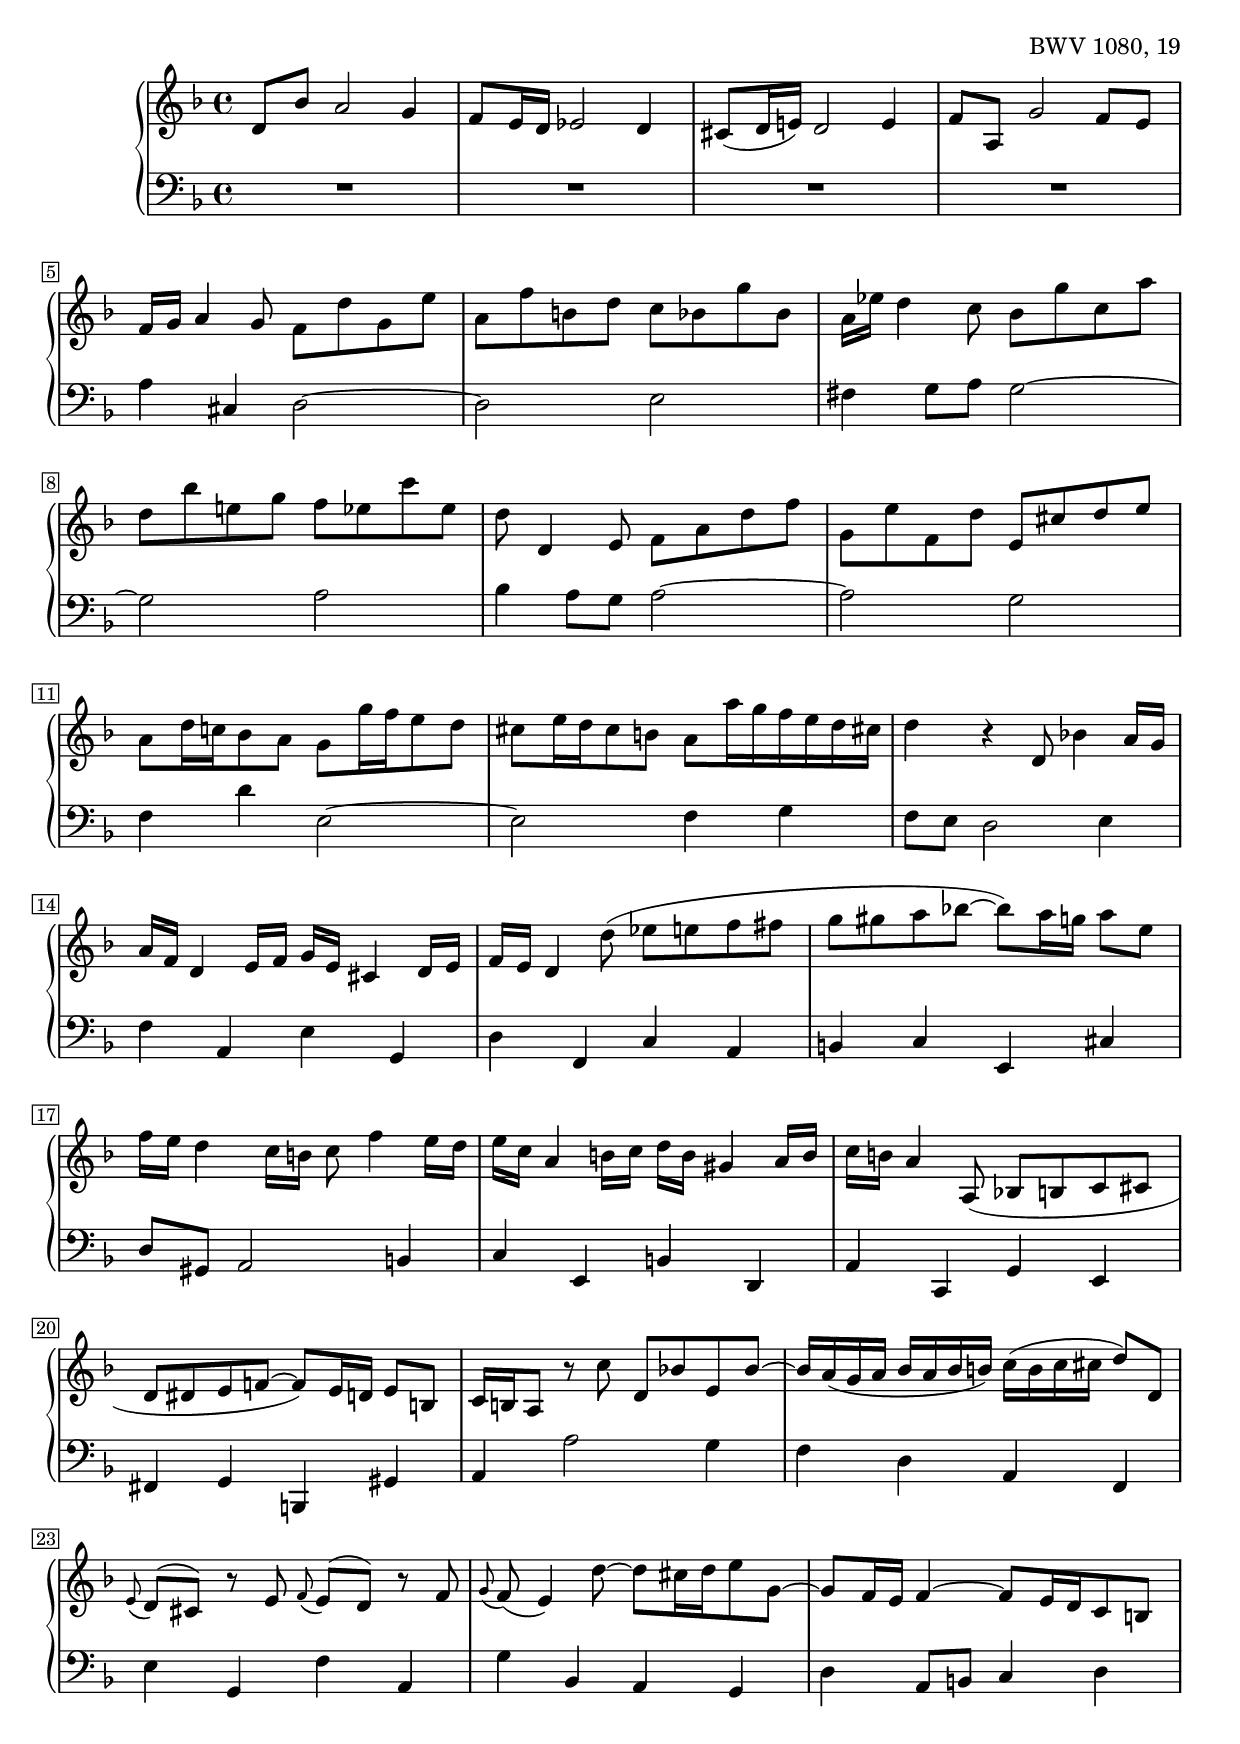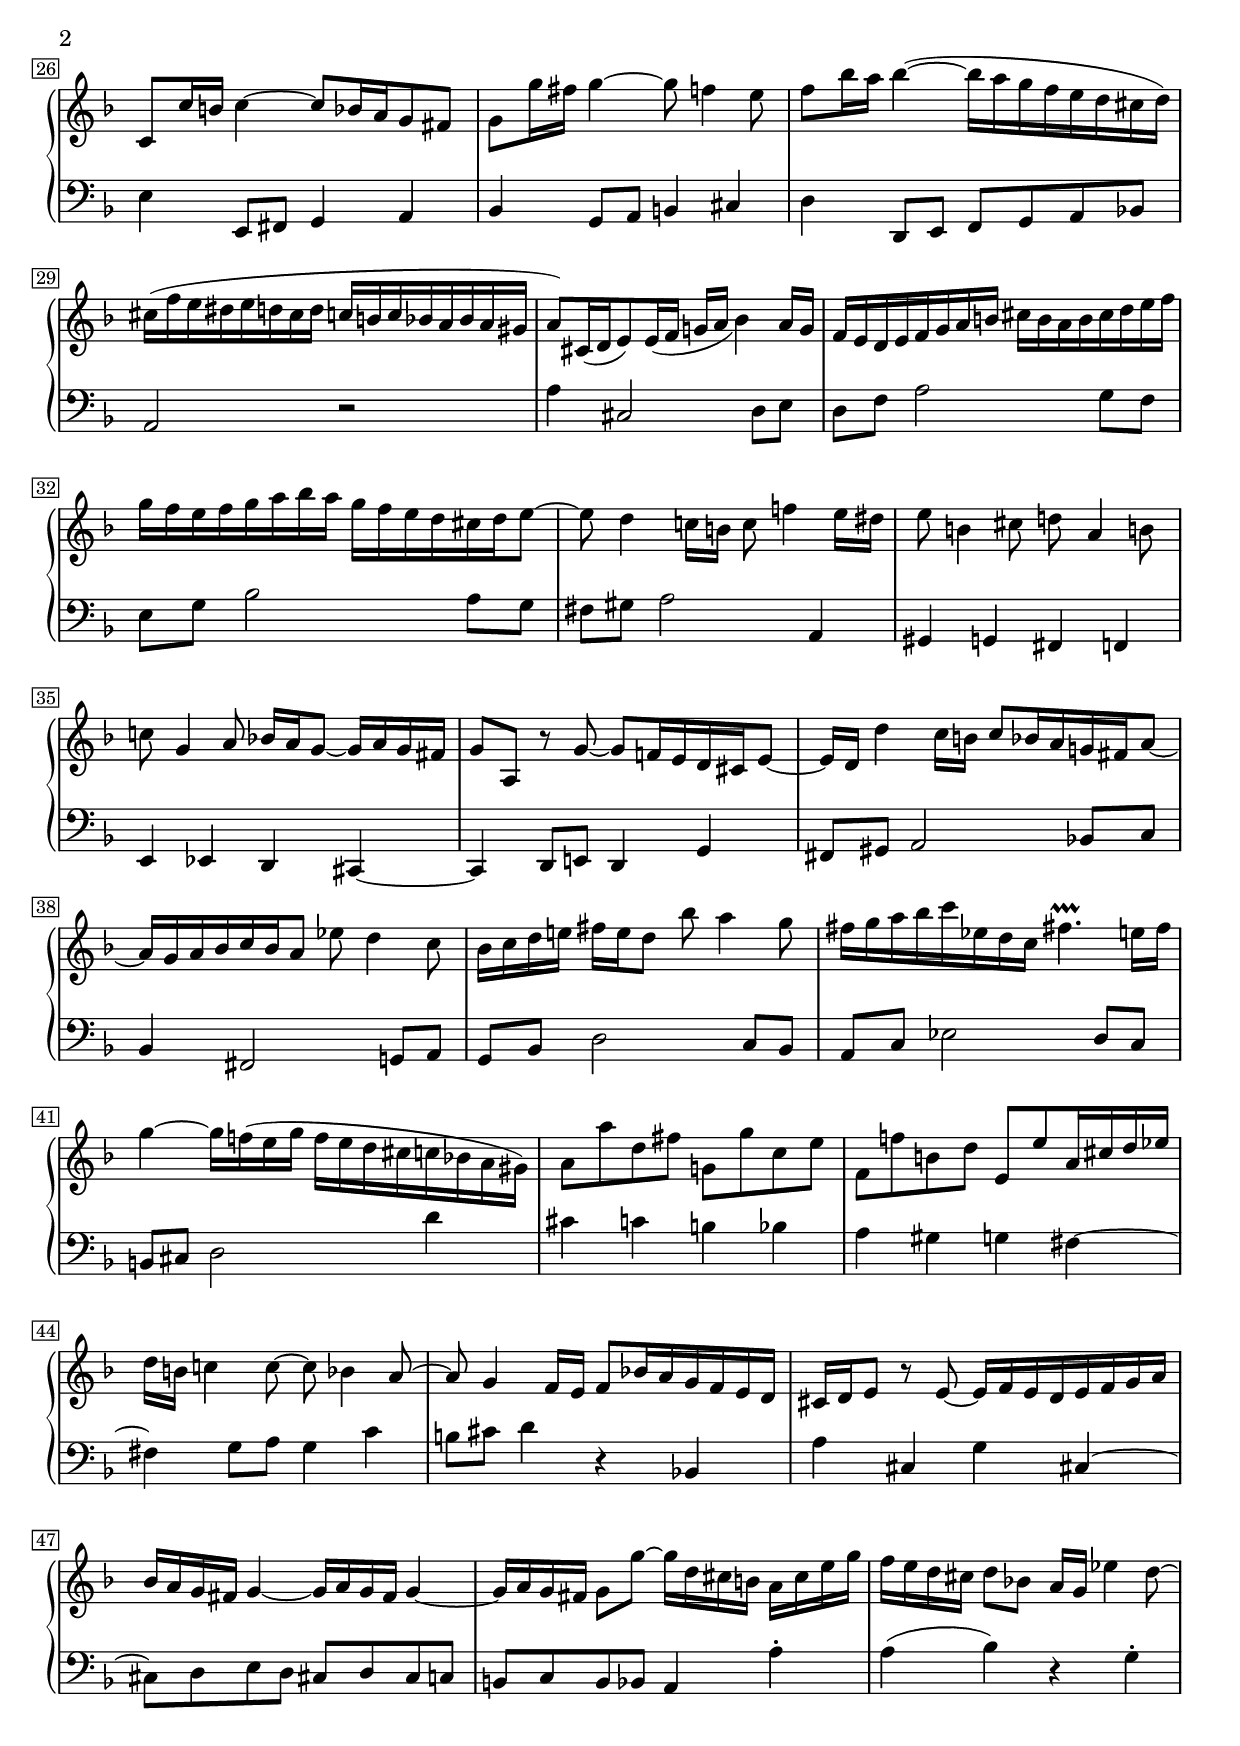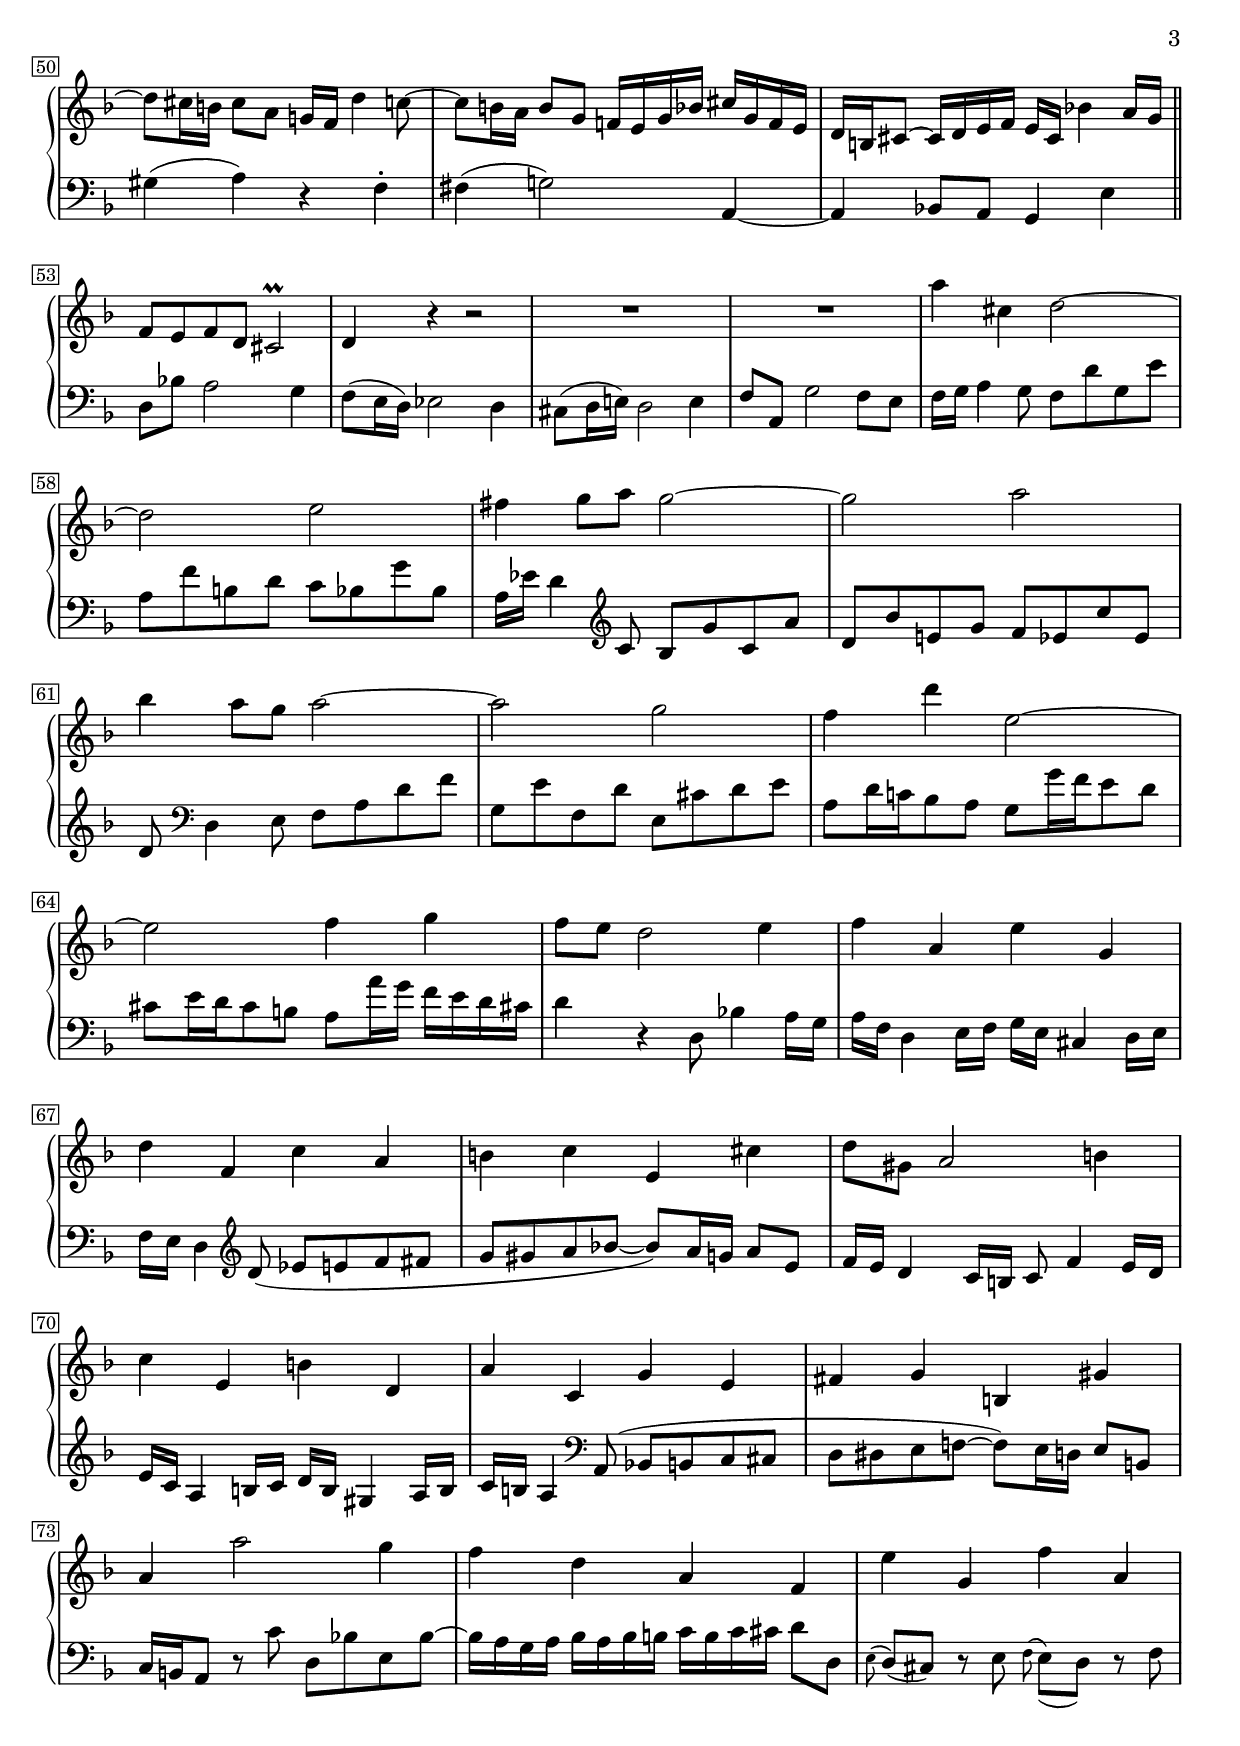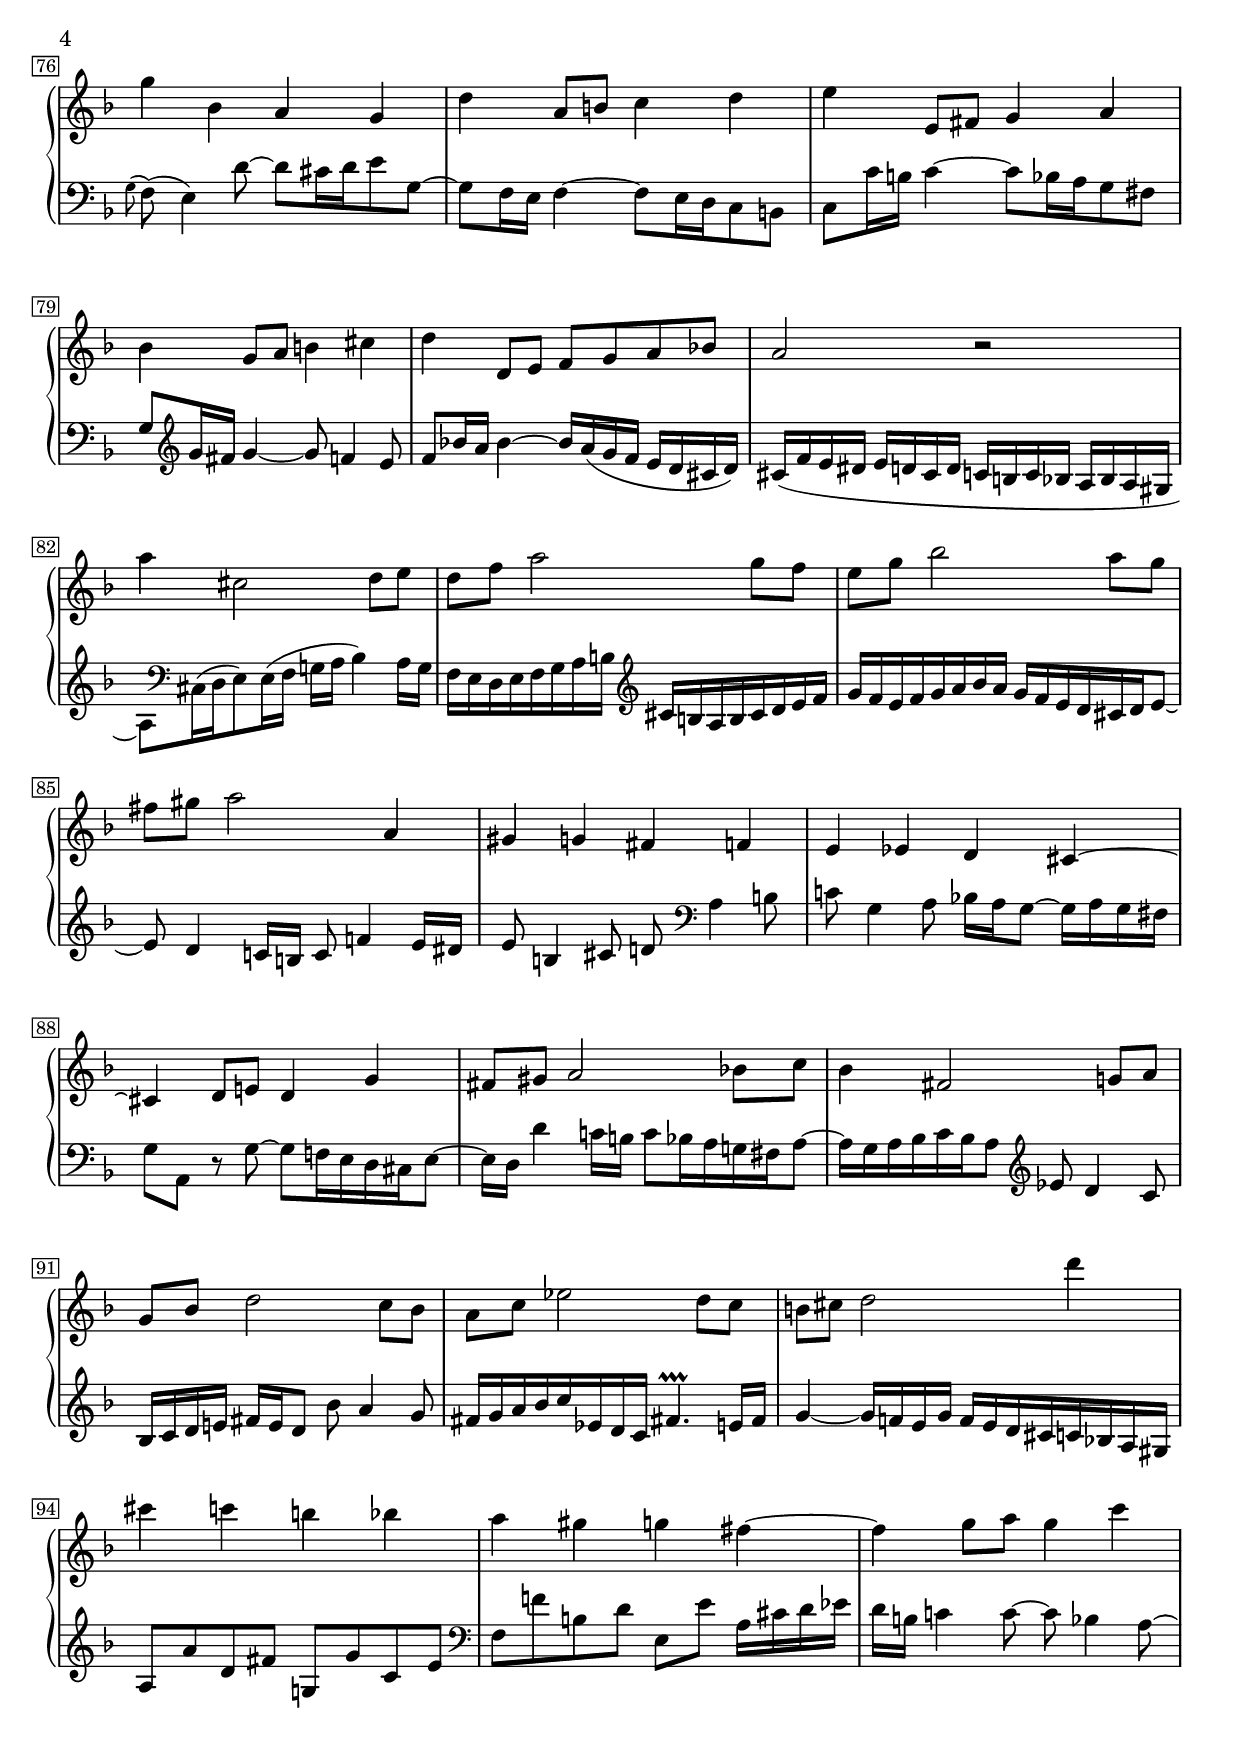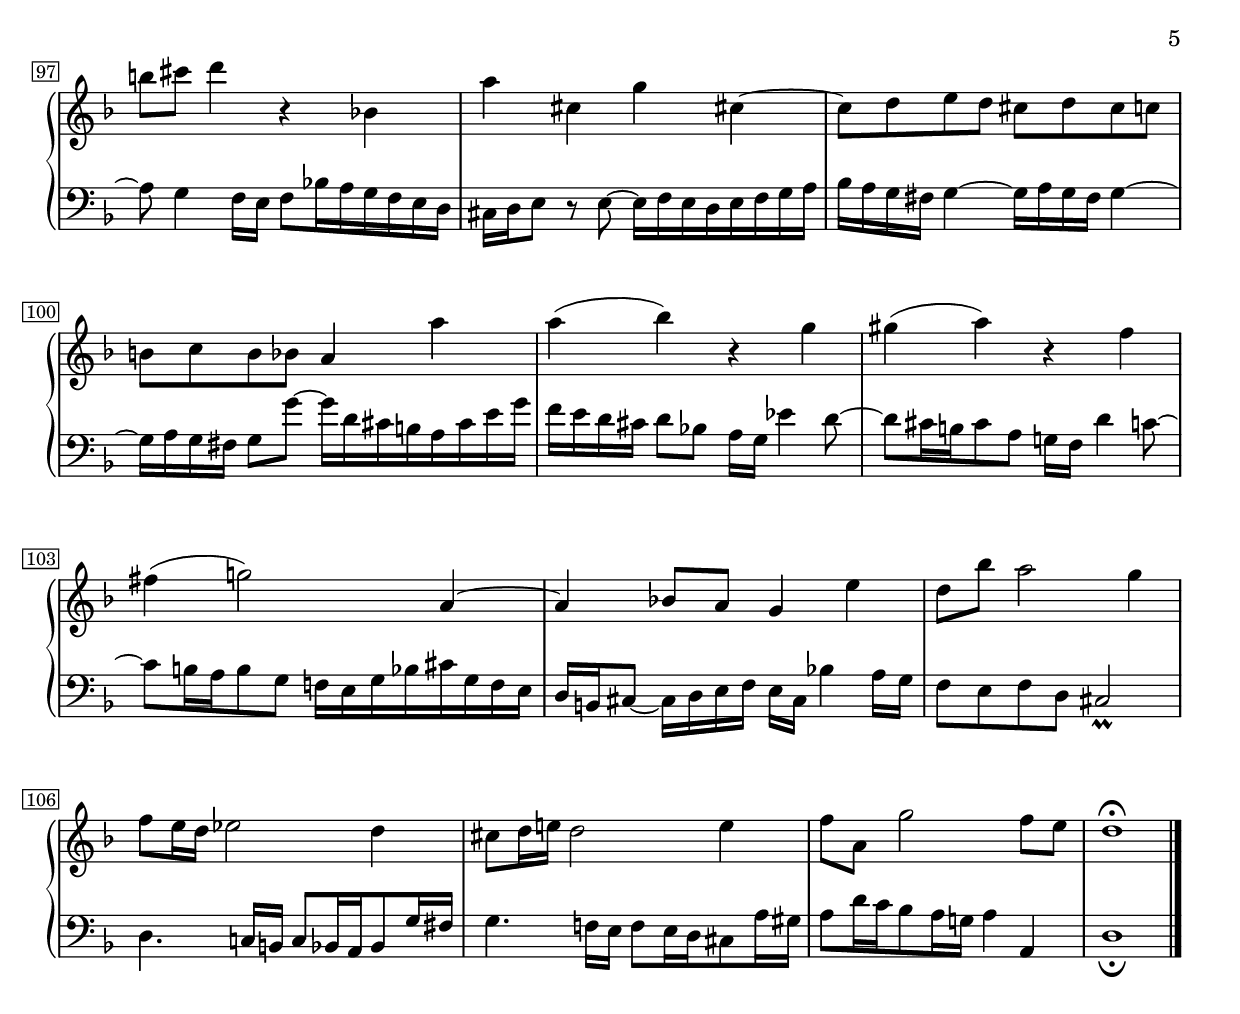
Global = {
  \key d \minor
  \time 4/4
  \include "../global.ly"
}

Sopran = \context Voice = "one" \relative c'' {
  \voiceOne
  \stemNeutral
  \override MultiMeasureRest.staff-position = #0
  \override Rest.staff-position = #0
  %1
  | d,8 bes' a2 g4
  | f8 e16 d ees2 d4
  | cis8_( d16 e!) d2 e4
  | f8 a, g'2 f8 e
  %5
  | f16 g a4 g8 f d' g, e'
  | a, f' b, d c bes g' bes,
  | a16 ees' d4 c8 bes g' c, a'
  | d, bes' e, g f ees c' ees,
  | d d,4 e8 f a d f
  %10
  | g, e' f, d' e, cis' d e
  | a,[ d16 c bes8 a] g[ g'16 f e8 d]
  | cis[ e16 d cis8 b] a[ a'16 g f e d cis!]
  | d4 r d,8 bes'4 a16 g
  | a f d4 e16 f g e cis4 d16 e
  %15
  | f e d4 d'8( ees e f fis
  | g gis a bes~ bes) a16 g a8 e
  | f16 e d4 c16 b c8 f4 e16 d
  | e c a4 b16 c d b gis4 a16 b
  | c b a4 a,8_( bes! b c cis
  %20
  | d dis e f~ f) e16 d e8 b
  | c16 b a8 r c' d, bes'! e, \slurUp bes'~
  | bes16 a_( g a bes a bes b) c( b c cis d8)[ \slurNeutral d,]
  | \appoggiatura e d^( cis) r e \appoggiatura f e^( d) r f
  | \appoggiatura g f_( e4) d'8~ d[ cis16 d e8 g,~]
  %25 a
  | g f16 e f4~ f8[ e16 d c8 b]
  | c c'16 b c4~ c8[ bes16 a g8 fis]
  | g g'16 fis g4~ g8 f4 e8
  | f8 bes16 a
    \shape #'((0.5 . 0) (0 . 0) (0 . 0.5) (0 . 0)) Slur
    bes4~( bes16[ a g f e d cis d])
  | cis([ f e dis e d cis d] c[ b c bes a bes a gis]
  %30
  | a8[) cis,16( d e8) e16_( f] g a bes4) a16 g
  | f[ e d e f g a b] cis[ b a b cis d e f]
  | g[ f e f g a bes a] g[ f e d cis d e8~]
  | e d4 c!16 b c8 f4 e16 dis
  | e8 b4 cis8 d a4 b!8
  %35
  | \tieDown c g4 a8 bes!16[ a g8~] g16 a g fis
  | g8 a, r g'~ g[ f16 e d cis e8~]
  | e16 d d'4 c16 b c8[ bes16 a g fis a8~]
  | a16[ g a bes c bes a8] ees' d4 c8
  | bes16[ c d e!] fis e d8 bes' a4 g8
  %40
  | fis16[ g a bes c ees, d c] fis!4.\prallprall e16 fis
  | \tieUp g4~ g16 f!( e g f[ e d cis c bes! a gis])
  | a8 a' d, fis g, g' c, e
  | f, f' b, d e,[ e' a,16 cis d ees]
  | d b c4 c8~ c bes4 a8~
  %45
  | a g4 f16 e f8[ bes16 a g f e d]
  | cis d e8 r e_~ e16[ f e d e f g a]
  | \tieDown bes a g fis g4~ g16 a g fis g4~
  | \tieUp g16[ a g fis] g8 g'~ g16[ d cis b] a cis e g
  | f[ e d cis] d8 bes a16 g ees'4 d8~
  %50
  | d[ cis16 b] cis8 a g16 f d'4 c8~
  | c[ b16 a] b8 g f16[ e g bes] cis g f e
  | d[ b cis8~] cis16 d e f e cis bes'!4 a16 g
  | \bar "||"
  | f8 e f d cis2\prall
  | d4 r r2
  %--
  | R1*2
  | a''4 cis, d2~
  | d e
  | fis4 g8 a g2~
  %60
  | g a
  | bes4 a8 g a2~
  | a g
  | f4 d' e,2~
  | e f4 g
  %65
  | f8 e d2 e4
  | f a, e' g,
  | d' f, c' a
  | b c e, cis'
  | d8 gis, a2 b4
  %70
  | c e, b' d,
  | a' c, g' e
  | fis g b, gis'
  | a a'2 g4
  | f d a f
  %75
  | e' g, f' a,
  | g' bes, a g
  | d' a8 b c4 d
  | e e,8 fis g4 a
  | bes g8 a b4 cis
  %80
  | d d,8 e f g a bes
  | a2 r
  | a'4 cis,2 d8 e
  | d f a2 g8 f
  | e g bes2 a8 g
  %85
  | fis gis a2 a,4
  | gis g fis f
  | e ees d cis~
  | cis d8 e d4 g
  | fis8 gis a2 bes!8 c
  %90
  | bes4 fis2 g8 a
  | g bes d2 c8 bes
  | a c ees2 d8 c
  | b cis d2 d'4
  | cis c b bes
  %95
  | a gis g fis~
  | fis g8 a g4 c
  | b8 cis d4 r bes,!
  | a' cis, g' cis,!~
  | cis8 d e d cis d cis c
  %100
  | b c b bes a4 a'
  | a( bes) r g
  | gis( a) r f
  | fis( g2) a,4~
  | a bes!8 a g4 e'
  %105
  | d8 bes' a2 g4
  | f8 e16 d ees2 d4
  | cis8 d16 e! d2 e4
  | f8 a, g'2 f8 e
  | d1\fermata
}

Bass = \context Voice = "two" \relative c {
  \voiceTwo
  \tieNeutral\stemNeutral
  \override Rest.staff-position = #0
  | \override MultiMeasureRest.staff-position = #0
    R1*4
  %5
  | a'4 cis, d2~
  | d e
  | fis4 g8 a g2~
  | g a
  | bes4 a8 g a2~
  %10
  | a g
  | f4 d' e,2~
  | e f4 g
  | f8 e d2 e4
  | f a, e' g,
  %15
  | d' f, c' a
  | b c e, cis'
  | d8 gis, a2 b4
  | c e, b' d,
  | a' c, g' e
  %20
  | fis g b, gis'
  | a a'2 g4
  | f d a f
  | e' g, f' a,
  | g' bes, a g
  %25
  | d' a8 b c4 d
  | e e,8 fis g4 a
  | bes g8 a b4 cis
  | d d,8 e f g a bes
  | a2 d\rest
  %30
  | a'4 cis,2 d8 e
  | d f a2 g8 f
  | e g bes2 a8 g
  | fis gis a2 a,4
  | gis g fis f
  %35
  | e ees d cis~
  | cis d8 e d4 g
  | fis8 gis a2 bes!8 c
  | bes4 fis2 g8 a
  | g bes d2 c8 bes
  %40
  | a c ees2 d8 c
  | b cis d2 d'4
  | cis c b bes
  | a gis g fis~
  | fis g8 a g4 c
  %45
  | b8 cis d4 r bes,!
  | a' cis, g' cis,!~
  | cis8 d e d cis d cis c
  | b c b bes a4 a'^.
  | \slurUp a( bes) r g^.
  %50
  | gis( a) r f^.
  | fis( g2) a,4~
  | a bes!8 a g4 e'
  | \bar "||"
  | d8 bes' a2 g4
  | f8( e16 d) ees2 d4
  %55
  | cis8( d16 e!) d2 e4
  | f8 a, g'2 f8 e
  | f16 g a4 g8 f d' g, e'
  | a, f' b, d c bes g' bes,
  | a16 ees' d4 \clef treble c8 bes g' c, a'
  %60
  | d, bes' e, g f ees c' ees,
  | d \clef bass d,4 e8 f a d f
  | g, e' f, d' e, cis' d e
  | a,[ d16 c! bes8 a] g[ g'16 f e8 d]
  | cis[ e16 d cis8 b] a[ a'16 g] f e d cis!
  %65
  | d4 r d,8 bes'4 a16 g
  | a f d4 e16 f g e cis4 d16 e
  | f e d4 \clef treble d'8_( ees e f fis
  | g gis a bes~ bes) a16 g a8 e
  | f16 e d4 c16 b c8 f4 e16 d
  %70
  | e c a4 b16 c d b gis4 a16 b
  | c b a4 \clef bass a,8( bes! b c cis
  | d dis e f~ f) e16 d e8 b
  | c16 b a8 r c' d, bes'! e, bes'~
  | bes16 a g a bes a bes b c b c cis d8[ d,]
  %75
  | \appoggiatura e d_( cis) r e \appoggiatura f e_( d) r f
  | \appoggiatura g f( e4) d'8~ d[ cis16 d e8 g,~]
  | g f16 e f4~ f8[ e16 d c8 b]
  | c c'16 b c4~ c8[ bes16 a g8 fis]
  | g \clef treble g'16 fis g4~ g8 f4 e8
  %80
  | f8 bes16 a bes4~ bes16 a_( g f e d cis d)
  | cis_( f e dis e d cis d c b c bes a bes a gis
  | \stemDown a8)[ \clef bass cis,16( d e8) e16( f] g a bes4) a16 g
  | f[ e d e f g a b] \clef treble \stemNeutral cis[ b a b cis d e f]
  | g[ f e f g a bes a] g[ f e d cis d e8~]
  %85
  | e d4 c!16 b c8 f4 e16 dis
  | e8 b4 cis8 d \clef bass a4 b!8
  | c g4 a8 bes!16[ a g8~] g16 a g fis
  | g8 a, r g'~ g[ f16 e d cis e8~]
  | e16 d d'4 c16 b c8[ bes16 a g fis a8~]
  %90
  | a16[ g a bes c bes a8] \clef treble ees' d4 c8
  | bes16[ c d e!] fis e d8 bes' a4 g8
  | fis16[ g a bes c ees, d c] fis!4.^\prallprall e16 fis
  | g4~ g16 f! e g f[ e d cis c bes! a gis]
  | a8 a' d, fis g, g' c, e
  %95
  | \clef bass f, f' b, d e,[ e'] a,16 cis d ees
  | d b c4 c8~ c bes4 a8~
  | a g4 f16 e f8[ bes16 a g f e d]
  | cis d e8 r e~ e16[ f e d e f g a]
  | bes a g fis g4~ g16 a g fis g4~
  %100
  | g16[ a g fis] g8 g'~ g16[ d cis b a cis e g]
  | f[ e d cis] d8 bes a16 g ees'4 d8~
  | d[ cis16 b cis8 a] g16 f d'4 c8~
  | c[ b16 a b8 g] f16[ e g bes cis g f e]
  | d[ b cis8~] cis16 d e f e cis bes'!4 a16 g
  %105
  | f8 e f d cis2\prall
  | d4. c16 b c8[ bes16 a bes8 g'16 fis]
  | g4. f!16 e f8[ e16 d cis8 a'16 gis]
  | a8[ d16 c bes8 a16 g] a4 a,
  | d1\fermata
  \bar "|."
}

\score {
  \new PianoStaff
  <<
    \accidentalStyle Score.piano
    \context Staff = "upper" <<
      \set Staff.midiInstrument = #"acoustic grand"
      \Global
      \clef treble
      \Sopran
    >>
    \context Staff = "lower" <<
      \set Staff.midiInstrument = #"acoustic grand"
      \Global
      \clef bass
      \Bass
    >>
  >>
  \header {
    %composer = "Johann Sebastian Bach"
    opus = "BWV 1080, 19"
    subtitle = "per Augmentationem in Contrario Motu"
    title = \markup {
      Canon [in Hypodiatessaron]
    }
  }
  \layout { }
  \midi { \tempo 4 = 124 }
}
